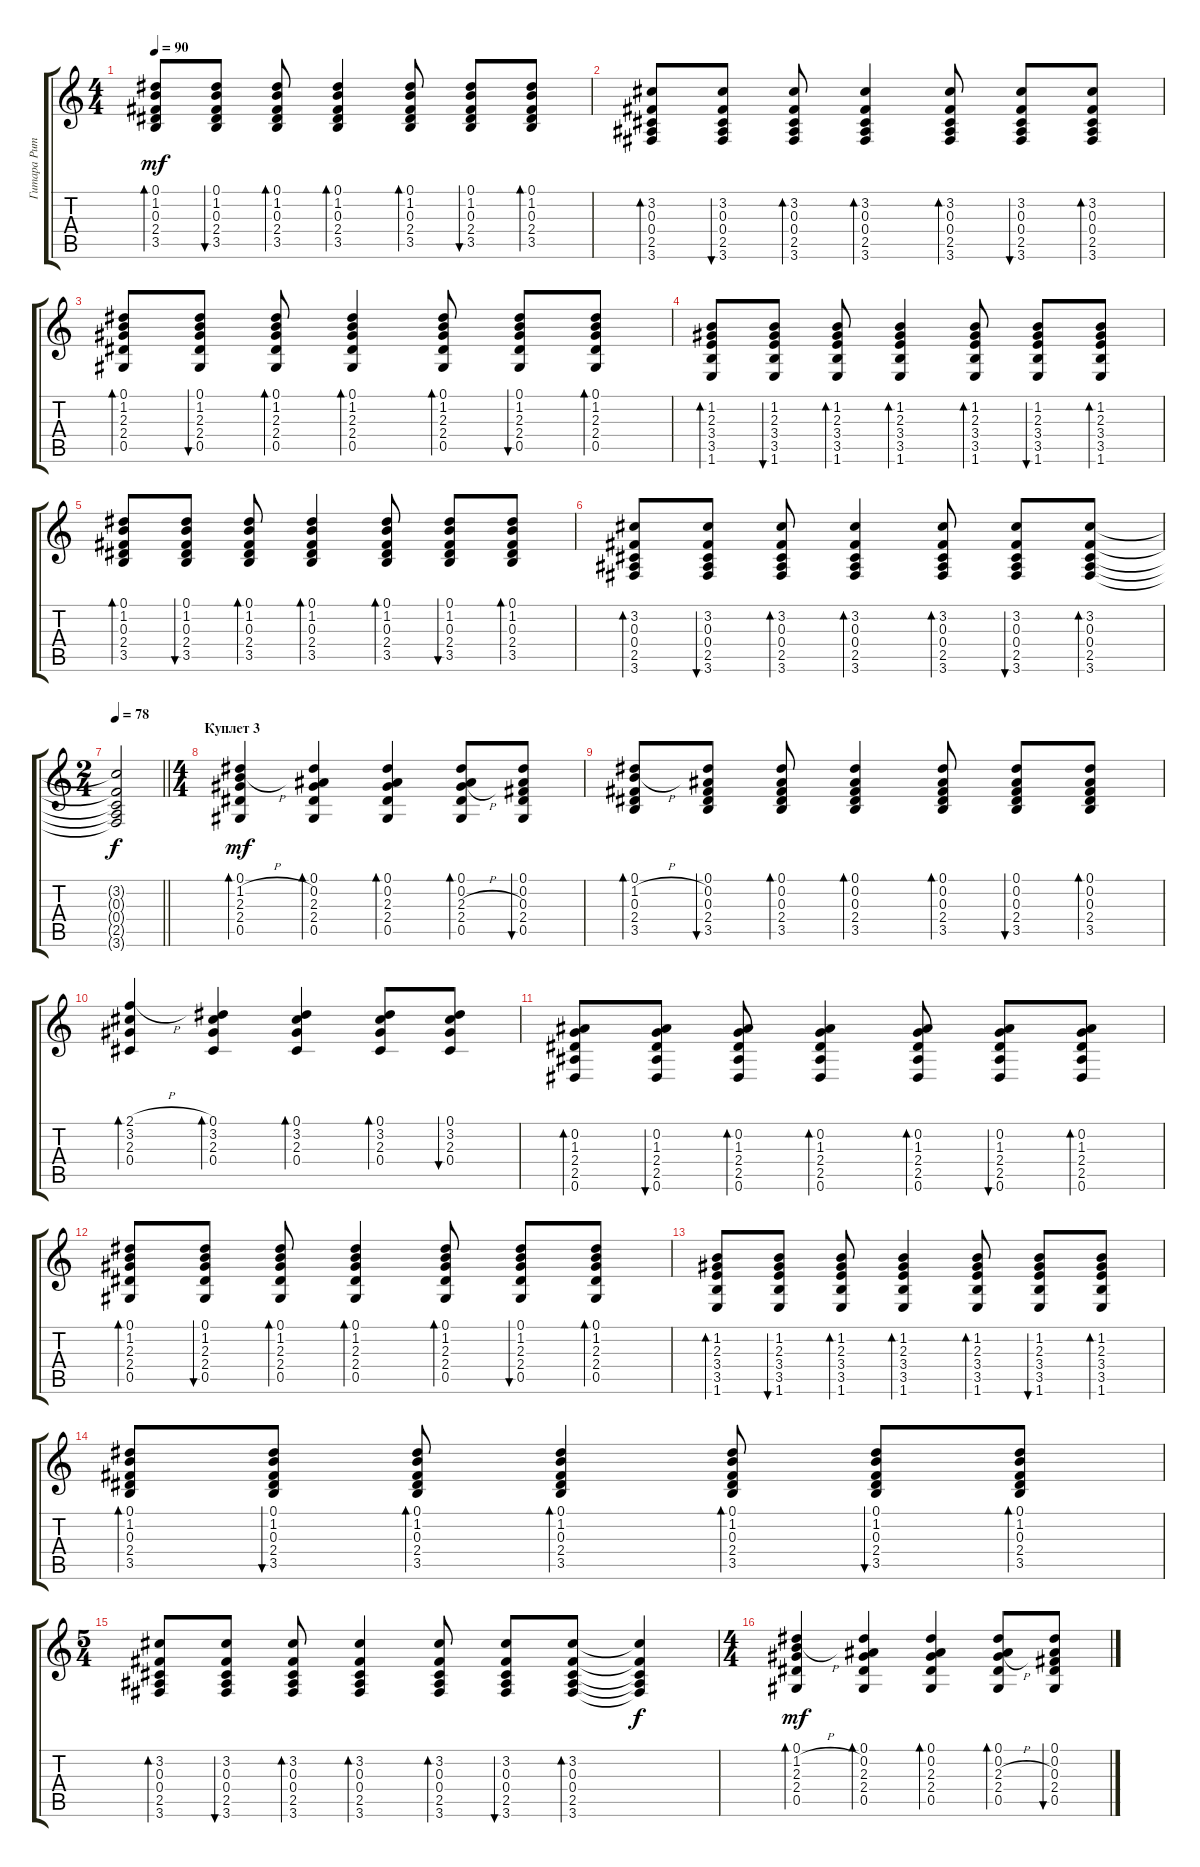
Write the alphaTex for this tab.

\track ("Гитара Ритм 2" "Гитара Рит") {instrument acousticguitarsteel}
\staff {score tabs}
\tuning (Eb4 Bb3 Gb3 Db3 Ab2 Eb2) {hide}
\ts (4 4)
\tempo 90
\clef g2
\ks c
(0.1 1.2 0.3 2.4 3.5).8{bd 60 dy mf} (0.1 1.2 0.3 2.4 3.5).8{bu 60} (0.1 1.2 0.3 2.4 3.5).8{bd 60} (0.1 1.2 0.3 2.4 3.5).4{bd 60} (0.1 1.2 0.3 2.4 3.5).8{bd 60} (0.1 1.2 0.3 2.4 3.5).8{bu 60} (0.1 1.2 0.3 2.4 3.5).8{bd 60} |
(3.2 0.3 0.4 2.5 3.6).8{bd 60} (3.2 0.3 0.4 2.5 3.6).8{bu 60} (3.2 0.3 0.4 2.5 3.6).8{bd 60} (3.2 0.3 0.4 2.5 3.6).4{bd 60} (3.2 0.3 0.4 2.5 3.6).8{bd 60} (3.2 0.3 0.4 2.5 3.6).8{bu 60} (3.2 0.3 0.4 2.5 3.6).8{bd 60} |
(0.1 1.2 2.3 2.4 0.5).8{bd 60} (0.1 1.2 2.3 2.4 0.5).8{bu 60} (0.1 1.2 2.3 2.4 0.5).8{bd 60} (0.1 1.2 2.3 2.4 0.5).4{bd 60} (0.1 1.2 2.3 2.4 0.5).8{bd 60} (0.1 1.2 2.3 2.4 0.5).8{bu 60} (0.1 1.2 2.3 2.4 0.5).8{bd 60} |
(1.2 2.3 3.4 3.5 1.6).8{bd 60} (1.2 2.3 3.4 3.5 1.6).8{bu 60} (1.2 2.3 3.4 3.5 1.6).8{bd 60} (1.2 2.3 3.4 3.5 1.6).4{bd 60} (1.2 2.3 3.4 3.5 1.6).8{bd 60} (1.2 2.3 3.4 3.5 1.6).8{bu 60} (1.2 2.3 3.4 3.5 1.6).8{bd 60} |
(0.1 1.2 0.3 2.4 3.5).8{bd 60} (0.1 1.2 0.3 2.4 3.5).8{bu 60} (0.1 1.2 0.3 2.4 3.5).8{bd 60} (0.1 1.2 0.3 2.4 3.5).4{bd 60} (0.1 1.2 0.3 2.4 3.5).8{bd 60} (0.1 1.2 0.3 2.4 3.5).8{bu 60} (0.1 1.2 0.3 2.4 3.5).8{bd 60} |
(3.2 0.3 0.4 2.5 3.6).8{bd 60} (3.2 0.3 0.4 2.5 3.6).8{bu 60} (3.2 0.3 0.4 2.5 3.6).8{bd 60} (3.2 0.3 0.4 2.5 3.6).4{bd 60} (3.2 0.3 0.4 2.5 3.6).8{bd 60} (3.2 0.3 0.4 2.5 3.6).8{bu 60} (3.2 0.3 0.4 2.5 3.6).8{bd 60} |
\ts (2 4)
\tempo 78
\barLineRight lightlight
(3.2{t} 0.3{t} 0.4{t} 2.5{t} 3.6{t}).2{dy f} |
\ts (4 4)
\section ("" "Куплет 3")
(0.1 1.2{h} 2.3 2.4 0.5).4{bd 60 dy mf} (0.1 0.2 2.3 2.4 0.5).4{bd 60} (0.1 0.2 2.3 2.4 0.5).4{bd 60} (0.1 0.2 2.3{h} 2.4 0.5).8{bd 60} (0.1 0.2 0.3 2.4 0.5).8{bu 60} |
(0.1 1.2{h} 0.3 2.4 3.5).8{bd 60} (0.1 0.2 0.3 2.4 3.5).8{bu 60} (0.1 0.2 0.3 2.4 3.5).8{bd 60} (0.1 0.2 0.3 2.4 3.5).4{bd 60} (0.1 0.2 0.3 2.4 3.5).8{bd 60} (0.1 0.2 0.3 2.4 3.5).8{bu 60} (0.1 0.2 0.3 2.4 3.5).8{bd 60} |
(2.1{h} 3.2 2.3 0.4).4{bd 60} (0.1 3.2 2.3 0.4).4{bd 60} (0.1 3.2 2.3 0.4).4{bd 60} (0.1 3.2 2.3 0.4).8{bd 60} (0.1 3.2 2.3 0.4).8{bu 60} |
(0.2 1.3 2.4 2.5 0.6).8{bd 60} (0.2 1.3 2.4 2.5 0.6).8{bu 60} (0.2 1.3 2.4 2.5 0.6).8{bd 60} (0.2 1.3 2.4 2.5 0.6).4{bd 60} (0.2 1.3 2.4 2.5 0.6).8{bd 60} (0.2 1.3 2.4 2.5 0.6).8{bu 60} (0.2 1.3 2.4 2.5 0.6).8{bd 60} |
(0.1 1.2 2.3 2.4 0.5).8{bd 60} (0.1 1.2 2.3 2.4 0.5).8{bu 60} (0.1 1.2 2.3 2.4 0.5).8{bd 60} (0.1 1.2 2.3 2.4 0.5).4{bd 60} (0.1 1.2 2.3 2.4 0.5).8{bd 60} (0.1 1.2 2.3 2.4 0.5).8{bu 60} (0.1 1.2 2.3 2.4 0.5).8{bd 60} |
(1.2 2.3 3.4 3.5 1.6).8{bd 60} (1.2 2.3 3.4 3.5 1.6).8{bu 60} (1.2 2.3 3.4 3.5 1.6).8{bd 60} (1.2 2.3 3.4 3.5 1.6).4{bd 60} (1.2 2.3 3.4 3.5 1.6).8{bd 60} (1.2 2.3 3.4 3.5 1.6).8{bu 60} (1.2 2.3 3.4 3.5 1.6).8{bd 60} |
(0.1 1.2 0.3 2.4 3.5).8{bd 60} (0.1 1.2 0.3 2.4 3.5).8{bu 60} (0.1 1.2 0.3 2.4 3.5).8{bd 60} (0.1 1.2 0.3 2.4 3.5).4{bd 60} (0.1 1.2 0.3 2.4 3.5).8{bd 60} (0.1 1.2 0.3 2.4 3.5).8{bu 60} (0.1 1.2 0.3 2.4 3.5).8{bd 60} |
\ts (5 4)
(3.2 0.3 0.4 2.5 3.6).8{bd 60} (3.2 0.3 0.4 2.5 3.6).8{bu 60} (3.2 0.3 0.4 2.5 3.6).8{bd 60} (3.2 0.3 0.4 2.5 3.6).4{bd 60} (3.2 0.3 0.4 2.5 3.6).8{bd 60} (3.2 0.3 0.4 2.5 3.6).8{bu 60} (3.2 0.3 0.4 2.5 3.6).8{bd 60} (3.2{t} 0.3{t} 0.4{t} 2.5{t} 3.6{t}).4{dy f} |
\ts (4 4)
(0.1 1.2{h} 2.3 2.4 0.5).4{bd 60 dy mf} (0.1 0.2 2.3 2.4 0.5).4{bd 60} (0.1 0.2 2.3 2.4 0.5).4{bd 60} (0.1 0.2 2.3{h} 2.4 0.5).8{bd 60} (0.1 0.2 0.3 2.4 0.5).8{bu 60}
